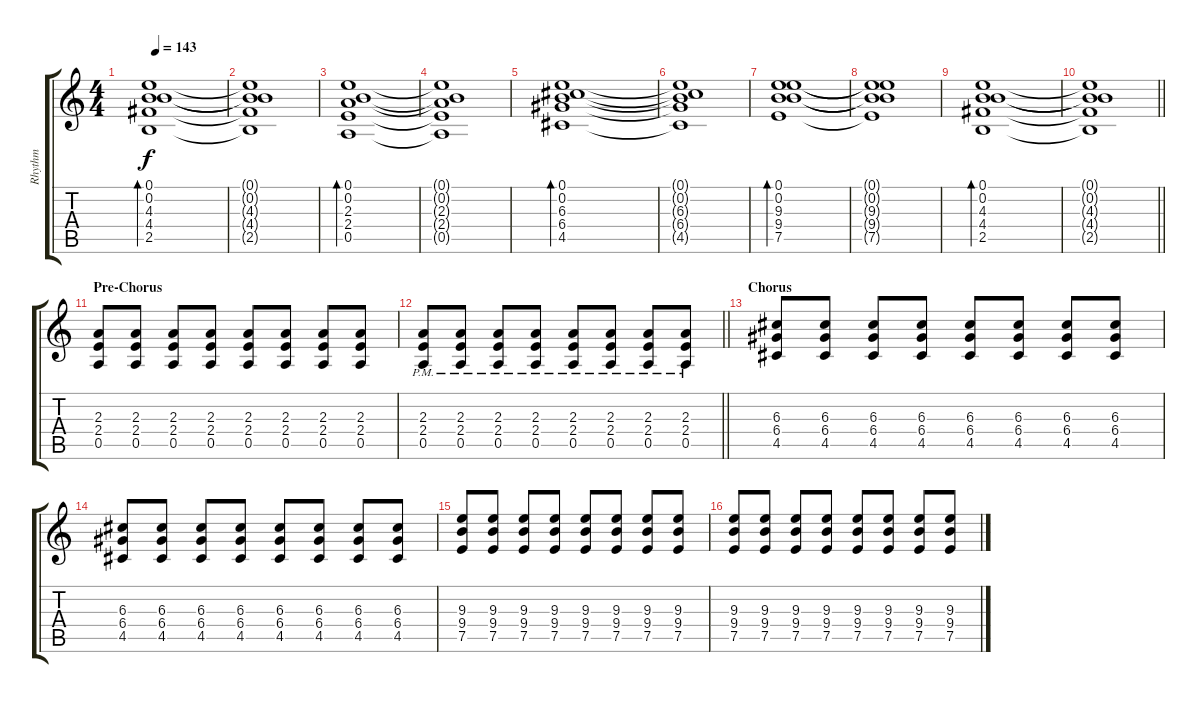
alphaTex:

\track ("Rhythm" "Rhythm") {instrument distortionguitar}
\staff {score tabs}
\tuning (E4 B3 G3 D3 A2 E2) {hide}
\ts (4 4)
\tempo 143
\clef g2
\ks c
(0.1 0.2 4.3 4.4 2.5).1{bd 120 dy f} |
(0.1{t} 0.2{t} 4.3{t} 4.4{t} 2.5{t}).1 |
(0.1 0.2 2.3 2.4 0.5).1{bd 120} |
(0.1{t} 0.2{t} 2.3{t} 2.4{t} 0.5{t}).1 |
(0.1 0.2 6.3 6.4 4.5).1{bd 240} |
(0.1{t} 0.2{t} 6.3{t} 6.4{t} 4.5{t}).1 |
(0.1 0.2 9.3 9.4 7.5).1{bd 120} |
(0.1{t} 0.2{t} 9.3{t} 9.4{t} 7.5{t}).1 |
(0.1 0.2 4.3 4.4 2.5).1{bd 120} |
\barLineRight lightlight
(0.1{t} 0.2{t} 4.3{t} 4.4{t} 2.5{t}).1 |
\section ("" "Pre-Chorus")
(2.3 2.4 0.5).8{instrument distortionguitar} (2.3 2.4 0.5).8 (2.3 2.4 0.5).8 (2.3 2.4 0.5).8 (2.3 2.4 0.5).8 (2.3 2.4 0.5).8 (2.3 2.4 0.5).8 (2.3 2.4 0.5).8 |
\barLineRight lightlight
(2.3{pm} 2.4{pm} 0.5{pm}).8 (2.3{pm} 2.4{pm} 0.5{pm}).8 (2.3{pm} 2.4{pm} 0.5{pm}).8 (2.3{pm} 2.4{pm} 0.5{pm}).8 (2.3{pm} 2.4{pm} 0.5{pm}).8 (2.3{pm} 2.4{pm} 0.5{pm}).8 (2.3{pm} 2.4{pm} 0.5{pm}).8 (2.3{pm} 2.4{pm} 0.5{pm}).8 |
\section ("" "Chorus")
(6.3 6.4 4.5).8 (6.3 6.4 4.5).8 (6.3 6.4 4.5).8 (6.3 6.4 4.5).8 (6.3 6.4 4.5).8 (6.3 6.4 4.5).8 (6.3 6.4 4.5).8 (6.3 6.4 4.5).8 |
(6.3 6.4 4.5).8 (6.3 6.4 4.5).8 (6.3 6.4 4.5).8 (6.3 6.4 4.5).8 (6.3 6.4 4.5).8 (6.3 6.4 4.5).8 (6.3 6.4 4.5).8 (6.3 6.4 4.5).8 |
(9.3 9.4 7.5).8 (9.3 9.4 7.5).8 (9.3 9.4 7.5).8 (9.3 9.4 7.5).8 (9.3 9.4 7.5).8 (9.3 9.4 7.5).8 (9.3 9.4 7.5).8 (9.3 9.4 7.5).8 |
(9.3 9.4 7.5).8 (9.3 9.4 7.5).8 (9.3 9.4 7.5).8 (9.3 9.4 7.5).8 (9.3 9.4 7.5).8 (9.3 9.4 7.5).8 (9.3 9.4 7.5).8 (9.3 9.4 7.5).8
